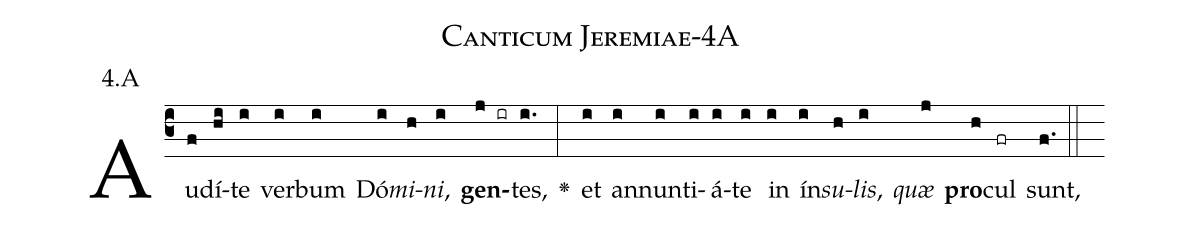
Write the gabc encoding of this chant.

name: Canticum Jeremiae-4A;
annotation: 4.A;
%%
(c3)Au(f)dí(hi)te(i) ver(i)bum(i) Dó(i)<i>mi</i>(h)<i>ni</i>,(i) <b>gen</b>(j ir)tes,(i.) <v>\greheightstar</v>(:) et(i) an(i)nun(i)ti(i)á(i)te(i) in(i) ín(i)<i>su</i>(h)<i>lis</i>,(i) <i>quæ</i>(j) <b>pro</b>(h)cul(fr) sunt,(f.) (::)


%E(i) u(h) o(i) u(j) a(h) e.(f.) (::)
